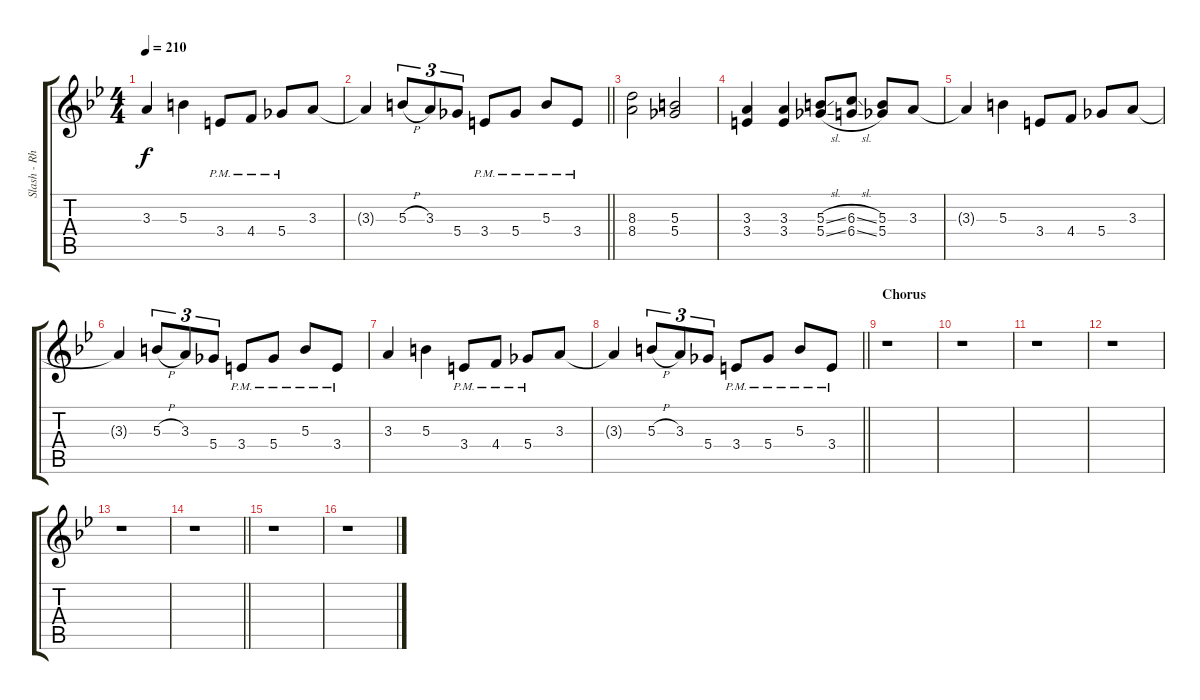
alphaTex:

\track ("Slash - Rhytm & Fills" "Slash - Rh") {instrument distortionguitar}
\staff {score tabs}
\tuning (Eb4 Bb3 Gb3 Db3 Ab2 Eb2) {hide}
\ts (4 4)
\tempo 210
\clef g2
\ks bb
3.3.4{dy f} 5.3.4 3.4{pm}.8 4.4{pm}.8 5.4{pm}.8 3.3.8 |
\barLineRight lightlight
3.3{t}.4 5.3{h}.8{tu (3 2)} 3.3.8{tu (3 2)} 5.4.8{tu (3 2)} 3.4{pm}.8 5.4{pm}.8 5.3{pm}.8 3.4{pm}.8 |
(8.3 8.4).2 (5.3 5.4).2 |
(3.3 3.4).4 (3.3 3.4).4 (5.3{sl} 5.4{sl}).8 (6.3{sl} 6.4{sl}).8 (5.3 5.4).8 3.3.8 |
3.3{t}.4 5.3.4 3.4.8 4.4.8 5.4.8 3.3.8 |
3.3{t}.4 5.3{h}.8{tu (3 2)} 3.3.8{tu (3 2)} 5.4.8{tu (3 2)} 3.4{pm}.8 5.4{pm}.8 5.3{pm}.8 3.4{pm}.8 |
3.3.4 5.3.4 3.4{pm}.8 4.4{pm}.8 5.4{pm}.8 3.3.8 |
\barLineRight lightlight
3.3{t}.4 5.3{h}.8{tu (3 2)} 3.3.8{tu (3 2)} 5.4.8{tu (3 2)} 3.4{pm}.8 5.4{pm}.8 5.3{pm}.8 3.4{pm}.8 |
\section ("" "Chorus")
r.1 |
r.1 |
r.1 |
r.1 |
r.1 |
\barLineRight lightlight
r.1 |
r.1 |
r.1
